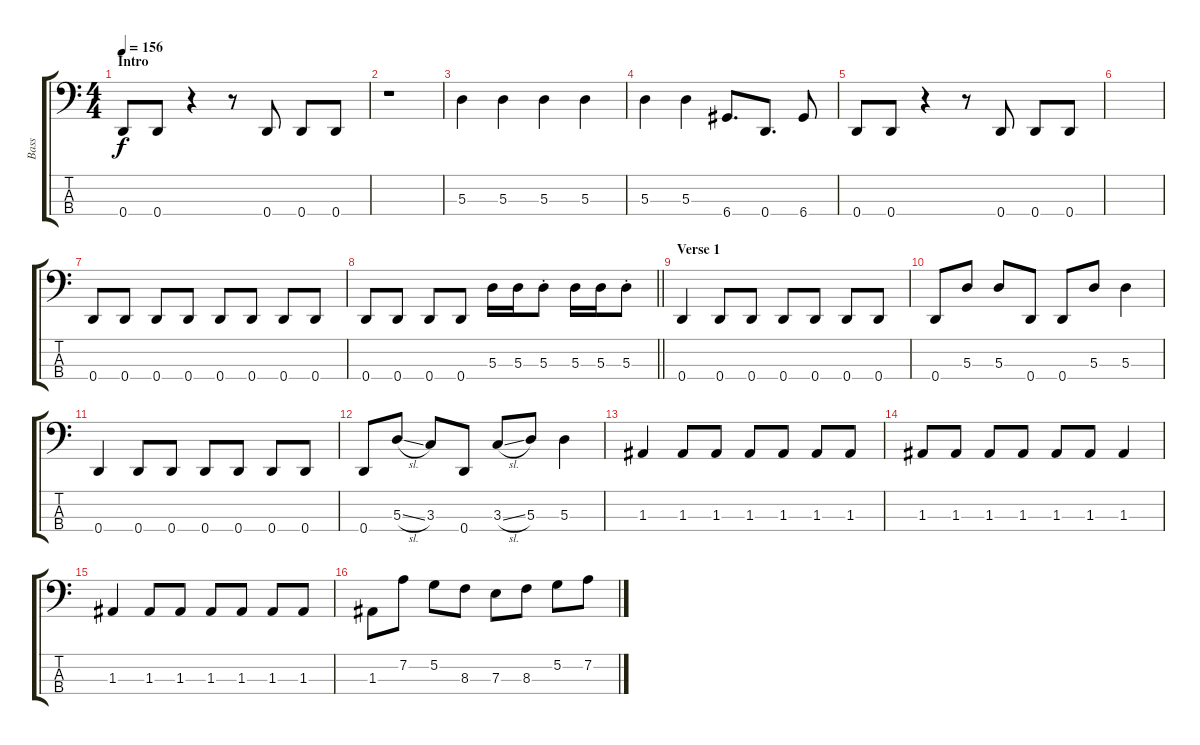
\track ("Bass" "Bass") {instrument electricbasspick}
\staff {score tabs}
\tuning (G2 D2 A1 D1) {hide}
\ts (4 4)
\section ("" "Intro")
\tempo 156
\clef f4
\ks c
0.4.8{dy f instrument electricbasspick} 0.4.8 r.4 r.8 0.4.8 0.4.8 0.4.8 |
r.1 |
5.3.4 5.3.4 5.3.4 5.3.4 |
5.3.4 5.3.4 6.4.8{d} 0.4.8{d} 6.4.8 |
0.4.8 0.4.8 r.4 r.8 0.4.8 0.4.8 0.4.8 |
|
0.4.8 0.4.8 0.4.8 0.4.8 0.4.8 0.4.8 0.4.8 0.4.8 |
\barLineRight lightlight
0.4.8 0.4.8 0.4.8 0.4.8 5.3.16 5.3.16 5.3{st}.8 5.3.16 5.3.16 5.3{st}.8 |
\section ("" "Verse 1")
0.4.4 0.4.8 0.4.8 0.4.8 0.4.8 0.4.8 0.4.8 |
0.4.8 5.3.8 5.3.8 0.4.8 0.4.8 5.3.8 5.3.4 |
0.4.4 0.4.8 0.4.8 0.4.8 0.4.8 0.4.8 0.4.8 |
0.4.8 5.3{sl}.8 3.3.8 0.4.8 3.3{sl}.8 5.3.8 5.3.4 |
1.3.4 1.3.8 1.3.8 1.3.8 1.3.8 1.3.8 1.3.8 |
1.3.8 1.3.8 1.3.8 1.3.8 1.3.8 1.3.8 1.3.4 |
1.3.4 1.3.8 1.3.8 1.3.8 1.3.8 1.3.8 1.3.8 |
1.3.8 7.2.8 5.2.8 8.3.8 7.3.8 8.3.8 5.2.8 7.2.8
